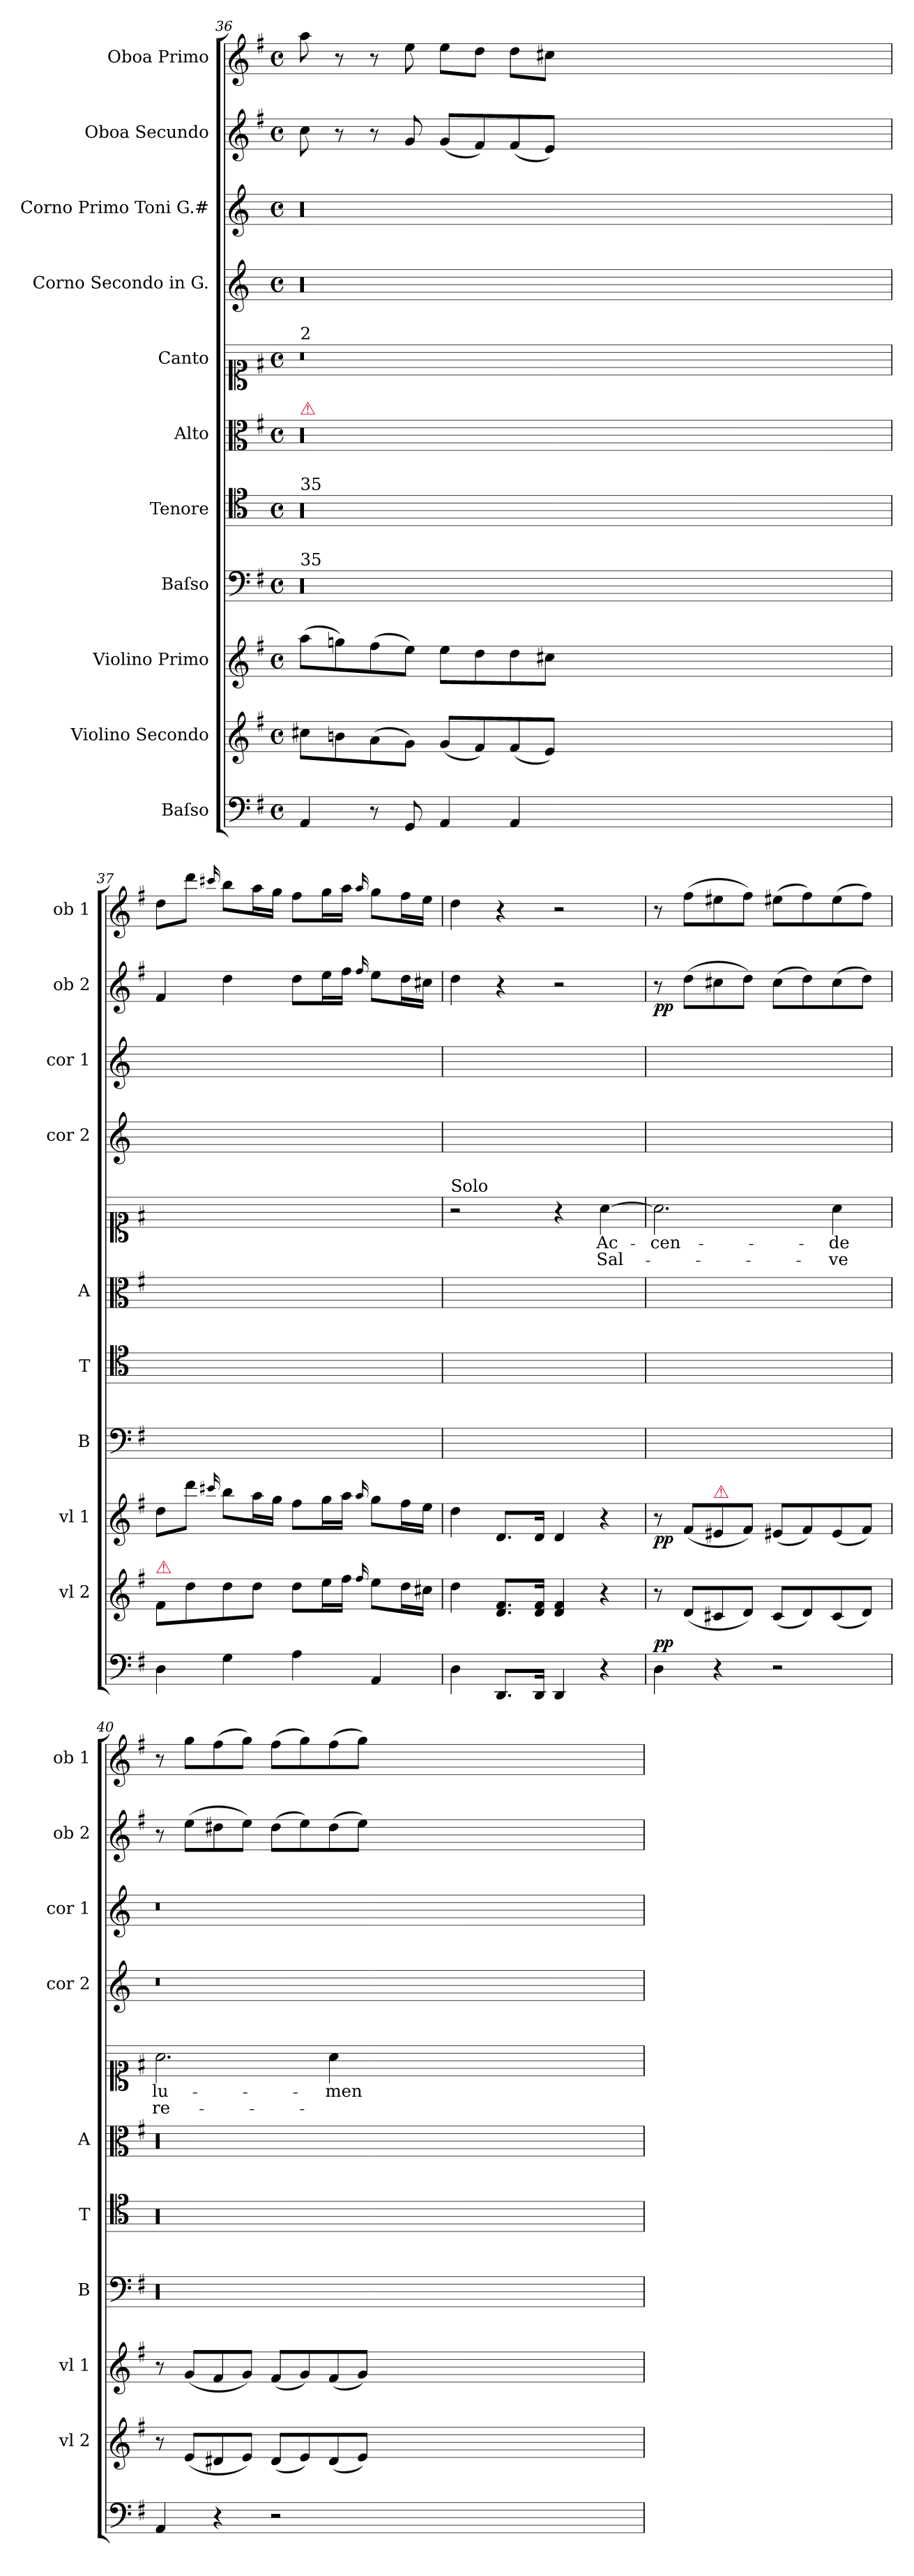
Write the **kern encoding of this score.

**kern	**dynam	**kern	**dynam	**kern	**dynam	**kern	**kern	**kern	**kern	**text	**text	**kern	**kern	**kern	**dynam	**kern	**dynam
*part11	*part11	*part10	*part10	*part9	*part9	*part8	*part7	*part6	*part5	*part5	*part5	*part4	*part3	*part2	*part2	*part1	*part1
*staff11	*staff11	*staff10	*staff10	*staff9	*staff9	*staff8	*staff7	*staff6	*staff5	*staff5	*staff5	*staff4	*staff3	*staff2	*staff2	*staff1	*staff1
*I"Baſso	*	*I"Violino Secondo	*	*I"Violino Primo	*	*I"Baſso	*I"Tenore	*I"Alto	*I"Canto	*	*	*I"Corno Secondo in G.	*I"Corno Primo Toni G.#	*I"Oboa Secundo	*	*I"Oboa Primo	*
*	*	*I'vl 2	*	*I'vl 1	*	*I'B	*I'T	*I'A	*	*	*	*I'cor 2	*I'cor 1	*I'ob 2	*	*I'ob 1	*
*clefF4	*	*clefG2	*	*clefG2	*	*clefF4	*clefC4	*clefC3	*clefC1	*	*	*clefG2	*clefG2	*clefG2	*	*clefG2	*
*	*	*	*	*	*	*	*	*	*	*	*	*ITrd3c5	*ITrd3c5	*	*	*	*
*k[f#]	*	*k[f#]	*	*k[f#]	*	*k[f#]	*k[]	*k[f#]	*k[f#]	*	*	*k[f#]	*k[f#]	*k[f#]	*	*k[f#]	*
*M4/4	*	*M4/4	*	*M4/4	*	*M4/4	*M4/4	*M4/4	*M4/4	*	*	*M4/4	*M4/4	*M4/4	*	*M4/4	*
*met(c)	*	*met(c)	*	*met(c)	*	*met(c)	*met(c)	*met(c)	*met(c)	*	*	*met(c)	*met(c)	*met(c)	*	*met(c)	*
=36	=36	=36	=36	=36	=36	=36	=36	=36	=36	=36	=36	=36	=36	=36	=36	=36	=36
!	!	!	!	!	!	!	!	!	!LO:TX:a:t=2	!	!	!	!	!	!	!	!
!	!	!	!	!	!	!	!	!LO:TX:a:color=crimson:t=⚠	!	!	!	!	!	!	!	!	!
!	!	!	!	!	!	!	!LO:TX:a:t=35	!	!	!	!	!	!	!	!	!	!
!	!	!	!	!	!	!LO:TX:a:t=35	!	!	!	!	!	!	!	!	!	!	!
4AA/	.	8cc#X\L	.	(8aa\L	.	00r	00r	00r	0r	.	.	00r	00r	8cc\	.	8aa\	.
.	.	8bn\	.	8ggn\)	.	.	.	.	.	.	.	.	.	8r	.	8r	.
8r	.	(8a\	.	(8ff#\	.	.	.	.	.	.	.	.	.	8r	.	8r	.
8GG/	.	8g\J)	.	8ee\J)	.	.	.	.	.	.	.	.	.	8g/	.	8ee\	.
4AA/	.	(8g/L	.	8ee\L	.	.	.	.	.	.	.	.	.	(8g/L	.	8ee\L	.
.	.	8f#/)	.	8dd\	.	.	.	.	.	.	.	.	.	8f#/)	.	8dd\J	.
4AA/	.	(8f#/	.	8dd\	.	.	.	.	.	.	.	.	.	(8f#/	.	8dd\L	.
.	.	8e/J)	.	8cc#X\J	.	.	.	.	.	.	.	.	.	8e/J)	.	8cc#X\J	.
0.ryy	.	0.ryy	.	0.ryy	.	.	.	.	.	.	.	.	.	0.ryy	.	0.ryy	.
.	.	.	.	.	.	.	.	.	0ryy	.	.	.	.	.	.	.	.
=37	=37	=37	=37	=37	=37	=37	=37	=37	=37	=37	=37	=37	=37	=37	=37	=37	=37
!	!	!LO:TX:a:color=crimson:t=⚠	!	!	!	!	!	!	!	!	!	!	!	!	!	!	!
4D\	.	8f#/L	.	8dd\L	.	1ryy	1ryy	1ryy	1ryy	.	.	1ryy	1ryy	4f#/	.	8dd\L	.
.	.	8dd\	.	8ddd\J	.	.	.	.	.	.	.	.	.	.	.	8ddd\J	.
.	.	.	.	16qqccc#X/	.	.	.	.	.	.	.	.	.	.	.	16qqccc#X/	.
4G\	.	8dd\	.	8bb\L	.	.	.	.	.	.	.	.	.	4dd\	.	8bb\L	.
.	.	8dd\J	.	16aa\L	.	.	.	.	.	.	.	.	.	.	.	16aa\L	.
.	.	.	.	16gg\JJ	.	.	.	.	.	.	.	.	.	.	.	16gg\JJ	.
4A\	.	8dd\L	.	8ff#\L	.	.	.	.	.	.	.	.	.	8dd\L	.	8ff#\L	.
.	.	16ee\L	.	16gg\L	.	.	.	.	.	.	.	.	.	16ee\L	.	16gg\L	.
.	.	16ff#\JJ	.	16aa\JJ	.	.	.	.	.	.	.	.	.	16ff#\JJ	.	16aa\JJ	.
.	.	16qqff#/	.	16qqaa/	.	.	.	.	.	.	.	.	.	16qqff#/	.	16qqaa/	.
4AA/	.	8ee\L	.	8gg\L	.	.	.	.	.	.	.	.	.	8ee\L	.	8gg\L	.
.	.	16dd\L	.	16ff#\L	.	.	.	.	.	.	.	.	.	16dd\L	.	16ff#\L	.
.	.	16cc#X\JJ	.	16ee\JJ	.	.	.	.	.	.	.	.	.	16cc#X\JJ	.	16ee\JJ	.
=38	=38	=38	=38	=38	=38	=38	=38	=38	=38	=38	=38	=38	=38	=38	=38	=38	=38
!	!	!	!	!	!	!	!	!	!LO:TX:a:t=Solo	!	!	!	!	!	!	!	!
4D\	.	4dd\	.	4dd\	.	1ryy	1ryy	1ryy	2r	.	.	1ryy	1ryy	4dd\	.	4dd\	.
8.DD/L	.	8.d/ 8.f#/L	.	8.d/L	.	.	.	.	.	.	.	.	.	4r	.	4r	.
16DD/Jk	.	16d/ 16f#/Jk	.	16d/Jk	.	.	.	.	.	.	.	.	.	.	.	.	.
4DD/	.	4d/ 4f#/	.	4d/	.	.	.	.	4r	.	.	.	.	2r	.	2r	.
4r	.	4r	.	4r	.	.	.	.	[4a\	Ac-	Sal-	.	.	.	.	.	.
=39	=39	=39	=39	=39	=39	=39	=39	=39	=39	=39	=39	=39	=39	=39	=39	=39	=39
!	!LO:DY:a	!	!LO:DY:a	!	!LO:DY:b	!	!	!	!	!	!	!	!	!	!	!	!
4D\	pp	8r	piano	8r	pp	1ryy	1ryy	1ryy	2.a\]	-cen-	.	1ryy	1ryy	8r	pp	8r	pianiſ&colon;
.	.	(8d/L	.	(8f#/L	.	.	.	.	.	.	.	.	.	(8dd\L	.	(8ff#\L	.
!	!	!	!	!LO:TX:a:color=crimson:t=⚠	!	!	!	!	!	!	!	!	!	!	!	!	!
4r	.	8c#X/	.	8e#X/	.	.	.	.	.	.	.	.	.	8cc#X\	.	8ee#X\	.
.	.	8d/J)	.	8f#/J)	.	.	.	.	.	.	.	.	.	8dd\J)	.	8ff#\J)	.
2r	.	(8c#/L	.	(8e#X/L	.	.	.	.	.	.	.	.	.	(8cc#\L	.	(8ee#X\L	.
.	.	8d/)	.	8f#/)	.	.	.	.	.	.	.	.	.	8dd\)	.	8ff#\)	.
.	.	(8c#/	.	(8e#/	.	.	.	.	4a\	-de	-ve	.	.	(8cc#\	.	(8ee#\	.
.	.	8d/J)	.	8f#/J)	.	.	.	.	.	.	.	.	.	8dd\J)	.	8ff#\J)	.
=40	=40	=40	=40	=40	=40	=40	=40	=40	=40	=40	=40	=40	=40	=40	=40	=40	=40
4AA/	.	8r	.	8r	.	00r	00r	00r	2.a\	lu-	re-	0r	0r	8r	.	8r	.
.	.	(8e/L	.	(8g/L	.	.	.	.	.	.	.	.	.	(8ee\L	.	8gg\L	.
4r	.	8d#X/	.	8f#/	.	.	.	.	.	.	.	.	.	8dd#X\	.	(8ff#\	.
.	.	8e/J)	.	8g/J)	.	.	.	.	.	.	.	.	.	8ee\J)	.	8gg\J)	.
2r	.	(8d#/L	.	(8f#/L	.	.	.	.	.	.	.	.	.	(8dd#\L	.	(8ff#\L	.
.	.	8e/)	.	8g/)	.	.	.	.	.	.	.	.	.	8ee\)	.	8gg\)	.
.	.	(8d#/	.	(8f#/	.	.	.	.	4a\	-men	.	.	.	(8dd#\	.	(8ff#\	.
.	.	8e/J)	.	8g/J)	.	.	.	.	.	.	.	.	.	8ee\J)	.	8gg\J)	.
0.ryy	.	0.ryy	.	0.ryy	.	.	.	.	0.ryy	.	.	.	.	0.ryy	.	0.ryy	.
.	.	.	.	.	.	.	.	.	.	.	.	0ryy	0ryy	.	.	.	.
=	=	=	=	=	=	=	=	=	=	=	=	=	=	=	=	=	=
*-	*-	*-	*-	*-	*-	*-	*-	*-	*-	*-	*-	*-	*-	*-	*-	*-	*-
